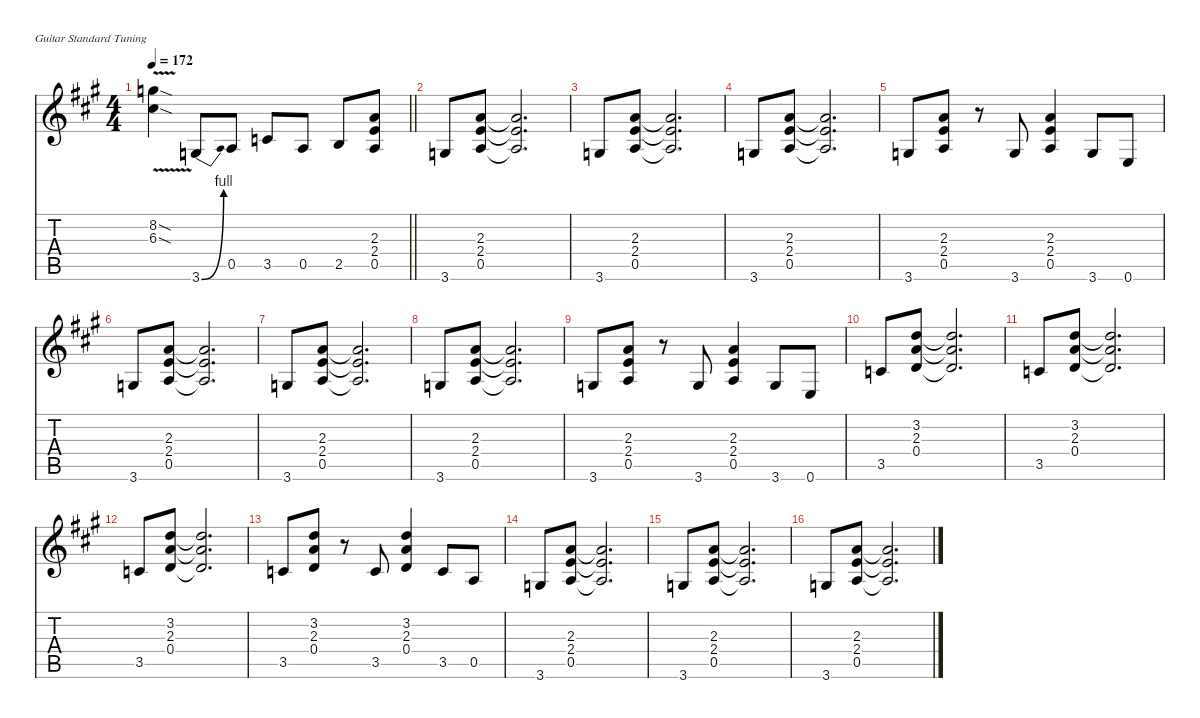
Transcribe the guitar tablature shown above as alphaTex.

\defaultSystemsLayout 4
\hideDynamics
\bracketExtendMode nobrackets
\singleTrackTrackNamePolicy hidden
\multiTrackTrackNamePolicy hidden
\firstSystemTrackNameMode fullname
\firstSystemTrackNameOrientation horizontal
\otherSystemsTrackNameOrientation horizontal
\track ("Guitar 2" "dist.guit.") {instrument distortionguitar}
\staff {score tabs}
\tuning (E4 B3 G3 D3 A2 E2)
\ts (4 4)
\tempo 172
\clef g2
\barLineRight lightlight
\ks a
(8.2{v sod t acc forcenatural} 6.3{v sod t acc #}).4{dy f beam Down} 3.6{be (bend 0 0 60 4) acc forcenatural}.8{beam Up} 0.5{acc forcenatural}.8{beam Up} 3.5{acc forcenatural}.8{beam Up} 0.5{acc forcenatural}.8{beam Up} 2.5{acc forcenatural}.8{beam Up} (2.3{acc forcenatural} 2.4{acc forcenatural} 0.5{acc forcenatural}).8{beam Up} |
3.6{acc forcenatural}.8{beam Up} (2.3{acc forcenatural} 2.4{acc forcenatural} 0.5{acc forcenatural}).8{beam Up} (2.3{t acc forcenatural} 2.4{t acc forcenatural} 0.5{t acc forcenatural}).2{d beam Up} |
3.6{acc forcenatural}.8{beam Up} (2.3{acc forcenatural} 2.4{acc forcenatural} 0.5{acc forcenatural}).8{beam Up} (2.3{t acc forcenatural} 2.4{t acc forcenatural} 0.5{t acc forcenatural}).2{d beam Up} |
3.6{acc forcenatural}.8{beam Up} (2.3{acc forcenatural} 2.4{acc forcenatural} 0.5{acc forcenatural}).8{beam Up} (2.3{t acc forcenatural} 2.4{t acc forcenatural} 0.5{t acc forcenatural}).2{d beam Up} |
3.6{acc forcenatural}.8{beam Up} (2.3{acc forcenatural} 2.4{acc forcenatural} 0.5{acc forcenatural}).8{beam Up} r.8{beam Up} 3.6{acc forcenatural}.8{beam Up} (2.3{acc forcenatural} 2.4{acc forcenatural} 0.5{acc forcenatural}).4{beam Up} 3.6{acc forcenatural}.8{beam Up} 0.6{acc forcenatural}.8{beam Up} |
3.6{acc forcenatural}.8{beam Up} (2.3{acc forcenatural} 2.4{acc forcenatural} 0.5{acc forcenatural}).8{beam Up} (2.3{t acc forcenatural} 2.4{t acc forcenatural} 0.5{t acc forcenatural}).2{d beam Up} |
3.6{acc forcenatural}.8{beam Up} (2.3{acc forcenatural} 2.4{acc forcenatural} 0.5{acc forcenatural}).8{beam Up} (2.3{t acc forcenatural} 2.4{t acc forcenatural} 0.5{t acc forcenatural}).2{d beam Up} |
3.6{acc forcenatural}.8{beam Up} (2.3{acc forcenatural} 2.4{acc forcenatural} 0.5{acc forcenatural}).8{beam Up} (2.3{t acc forcenatural} 2.4{t acc forcenatural} 0.5{t acc forcenatural}).2{d beam Up} |
3.6{acc forcenatural}.8{beam Up} (2.3{acc forcenatural} 2.4{acc forcenatural} 0.5{acc forcenatural}).8{beam Up} r.8{beam Up} 3.6{acc forcenatural}.8{beam Up} (2.3{acc forcenatural} 2.4{acc forcenatural} 0.5{acc forcenatural}).4{beam Up} 3.6{acc forcenatural}.8{beam Up} 0.6{acc forcenatural}.8{beam Up} |
3.5{acc forcenatural}.8{beam Up} (3.2{acc forcenatural} 2.3{acc forcenatural} 0.4{acc forcenatural}).8{beam Up} (3.2{t acc forcenatural} 2.3{t acc forcenatural} 0.4{t acc forcenatural}).2{d beam Up} |
3.5{acc forcenatural}.8{beam Up} (3.2{acc forcenatural} 2.3{acc forcenatural} 0.4{acc forcenatural}).8{beam Up} (3.2{t acc forcenatural} 2.3{t acc forcenatural} 0.4{t acc forcenatural}).2{d beam Up} |
3.5{acc forcenatural}.8{beam Up} (3.2{acc forcenatural} 2.3{acc forcenatural} 0.4{acc forcenatural}).8{beam Up} (3.2{t acc forcenatural} 2.3{t acc forcenatural} 0.4{t acc forcenatural}).2{d beam Up} |
3.5{acc forcenatural}.8{beam Up} (3.2{acc forcenatural} 2.3{acc forcenatural} 0.4{acc forcenatural}).8{beam Up} r.8{beam Up} 3.5{acc forcenatural}.8{beam Up} (3.2{acc forcenatural} 2.3{acc forcenatural} 0.4{acc forcenatural}).4{beam Up} 3.5{acc forcenatural}.8{beam Up} 0.5{acc forcenatural}.8{beam Up} |
3.6{acc forcenatural}.8{beam Up} (2.3{acc forcenatural} 2.4{acc forcenatural} 0.5{acc forcenatural}).8{beam Up} (2.3{t acc forcenatural} 2.4{t acc forcenatural} 0.5{t acc forcenatural}).2{d beam Up} |
3.6{acc forcenatural}.8{beam Up} (2.3{acc forcenatural} 2.4{acc forcenatural} 0.5{acc forcenatural}).8{beam Up} (2.3{t acc forcenatural} 2.4{t acc forcenatural} 0.5{t acc forcenatural}).2{d beam Up} |
3.6{acc forcenatural}.8{beam Up} (2.3{acc forcenatural} 2.4{acc forcenatural} 0.5{acc forcenatural}).8{beam Up} (2.3{t acc forcenatural} 2.4{t acc forcenatural} 0.5{t acc forcenatural}).2{d beam Up}
